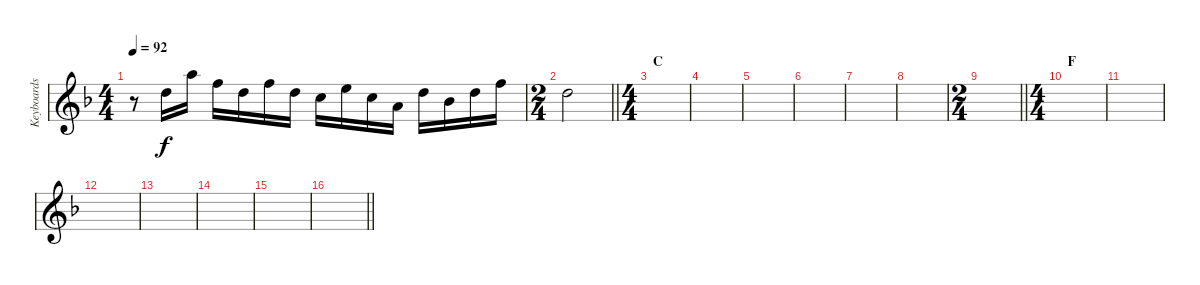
\track ("Keyboards" "Keyboards") {instrument stringensemble1}
\staff {score}
\tuning (E4 B3 G3 D3 A2 D2) {hide}
\ts (4 4)
\tempo 92
\clef g2
\ks f
r.8{dy f} 10.1.16 22.2.16 18.2.16 10.1.16 18.2.16 10.1.16 8.1.16 17.2.16 8.1.16 5.1.16 10.1.16 6.1.16 10.1.16 13.1.16 |
\ts (2 4)
\barLineRight lightlight
10.1.2 |
\ts (4 4)
\section ("" "C")
|
|
|
|
|
|
\ts (2 4)
\barLineRight lightlight
|
\ts (4 4)
\section ("" "F")
|
|
|
|
|
|
\barLineRight lightlight
